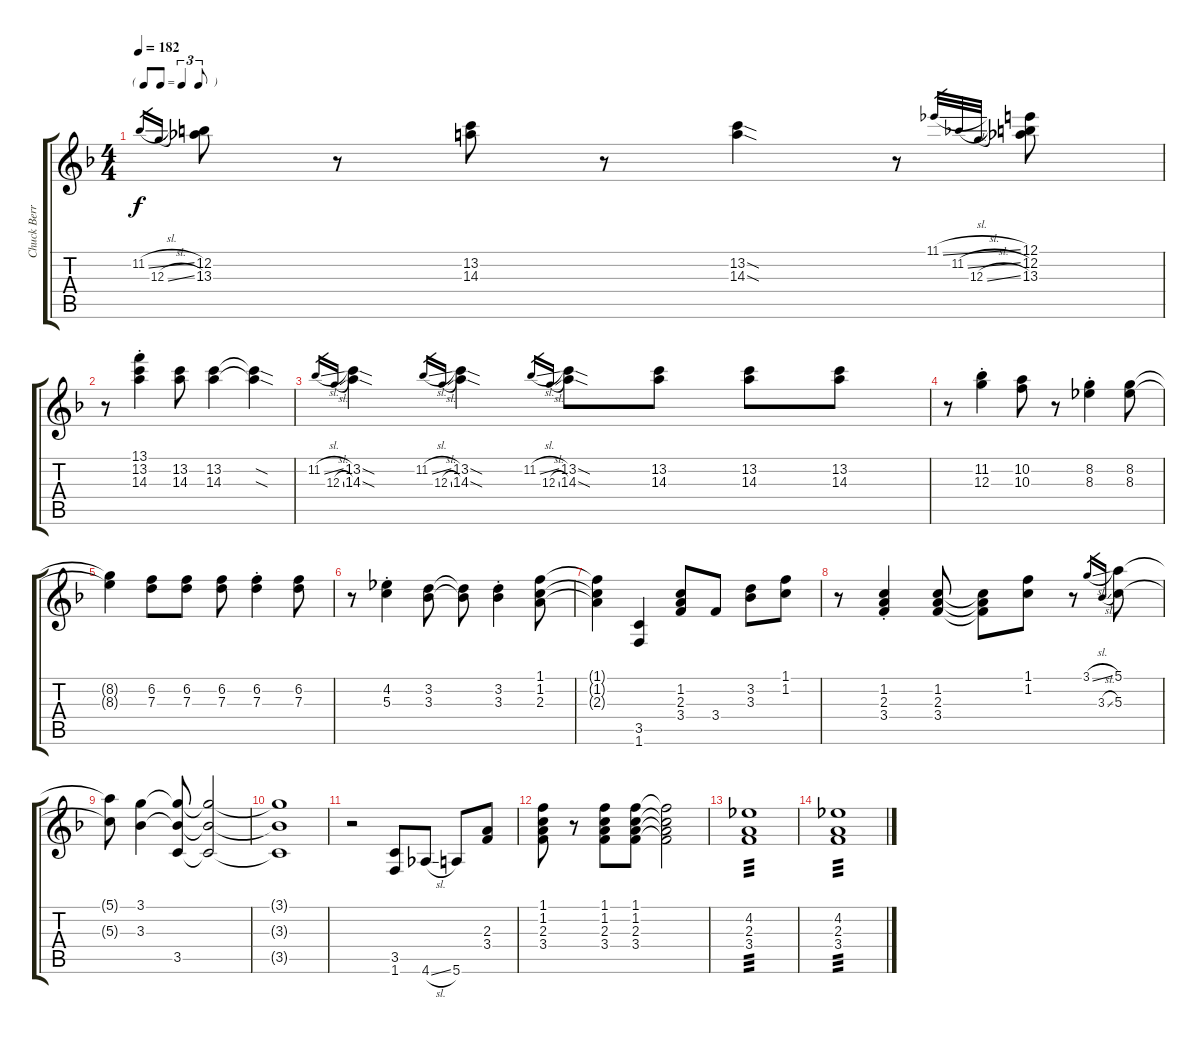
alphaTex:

\track ("Chuck Berry - Electric Guitar" "Chuck Berr") {instrument electricguitarclean}
\staff {score tabs}
\tuning (E4 B3 G3 D3 A2 E2) {hide}
\ts (4 4)
\tf triplet8th
\tempo 182
\clef g2
\ks f
11.2{sl}.16{gr dy f} 12.3{sl}.16{gr} (12.2 13.3).8 r.8 (13.2 14.3).8 r.8 (13.2{sod} 14.3{sod}).4 r.8 11.1{sl}.32{gr} 11.2{sl}.32{gr} 12.3{sl}.32{gr} (12.1 12.2 13.3).8 |
r.8 (13.1{st} 13.2{st} 14.3{st}).4 (13.2 14.3).8 (13.2 14.3).4 (13.2{sod t} 14.3{sod t}).4 |
11.2{sl}.16{gr} 12.3{sl}.16{gr} (13.2{sod} 14.3{sod}).4 11.2{sl}.16{gr} 12.3{sl}.16{gr} (13.2{sod} 14.3{sod}).4 11.2{sl}.16{gr} 12.3{sl}.16{gr} (13.2{sod} 14.3{sod}).8 (13.2 14.3).8 (13.2 14.3).8 (13.2 14.3).8 |
r.8 (11.2{st} 12.3{st}).4 (10.2 10.3).8 r.8 (8.2{st} 8.3{st}).4 (8.2 8.3).8 |
(8.2{t} 8.3{t}).4 (6.2 7.3).8 (6.2 7.3).8 (6.2 7.3).8 (6.2{st} 7.3{st}).4 (6.2 7.3).8 |
r.8 (4.2{st} 5.3{st}).4 (3.2 3.3).8 (3.2{t} 3.3{t}).8 (3.2{st} 3.3{st}).4 (1.1 1.2 2.3).8 |
(1.1{t} 1.2{t} 2.3{t}).4 (3.5 1.6).4 (1.2 2.3 3.4).8 3.4.8 (3.2 3.3).8 (1.1 1.2).8 |
r.8 (1.2{st} 2.3{st} 3.4{st}).4 (1.2 2.3 3.4).8 (1.2{t} 2.3{t} 3.4{t}).8 (1.1 1.2).8 r.8 3.1{sl}.16{gr} 3.3{sl}.16{gr} (5.1 5.3).8 |
(5.1{t} 5.3{t}).8 (3.1 3.3).4 (3.1{t} 3.3{t} 3.5).8 (3.1{t} 3.3{t} 3.5{t}).2 |
(3.1{t} 3.3{t} 3.5{t}).1 |
r.2 (3.5 1.6).8 4.6{sl}.8 5.6.8 (2.3 3.4).8 |
(1.1 1.2 2.3 3.4).8 r.8 (1.1 1.2 2.3 3.4).8 (1.1 1.2 2.3 3.4).8 (1.1{t} 1.2{t} 2.3{t} 3.4{t}).2 |
(4.2 2.3 3.4).1{tp 3} |
(4.2 2.3 3.4).1{tp 3}
